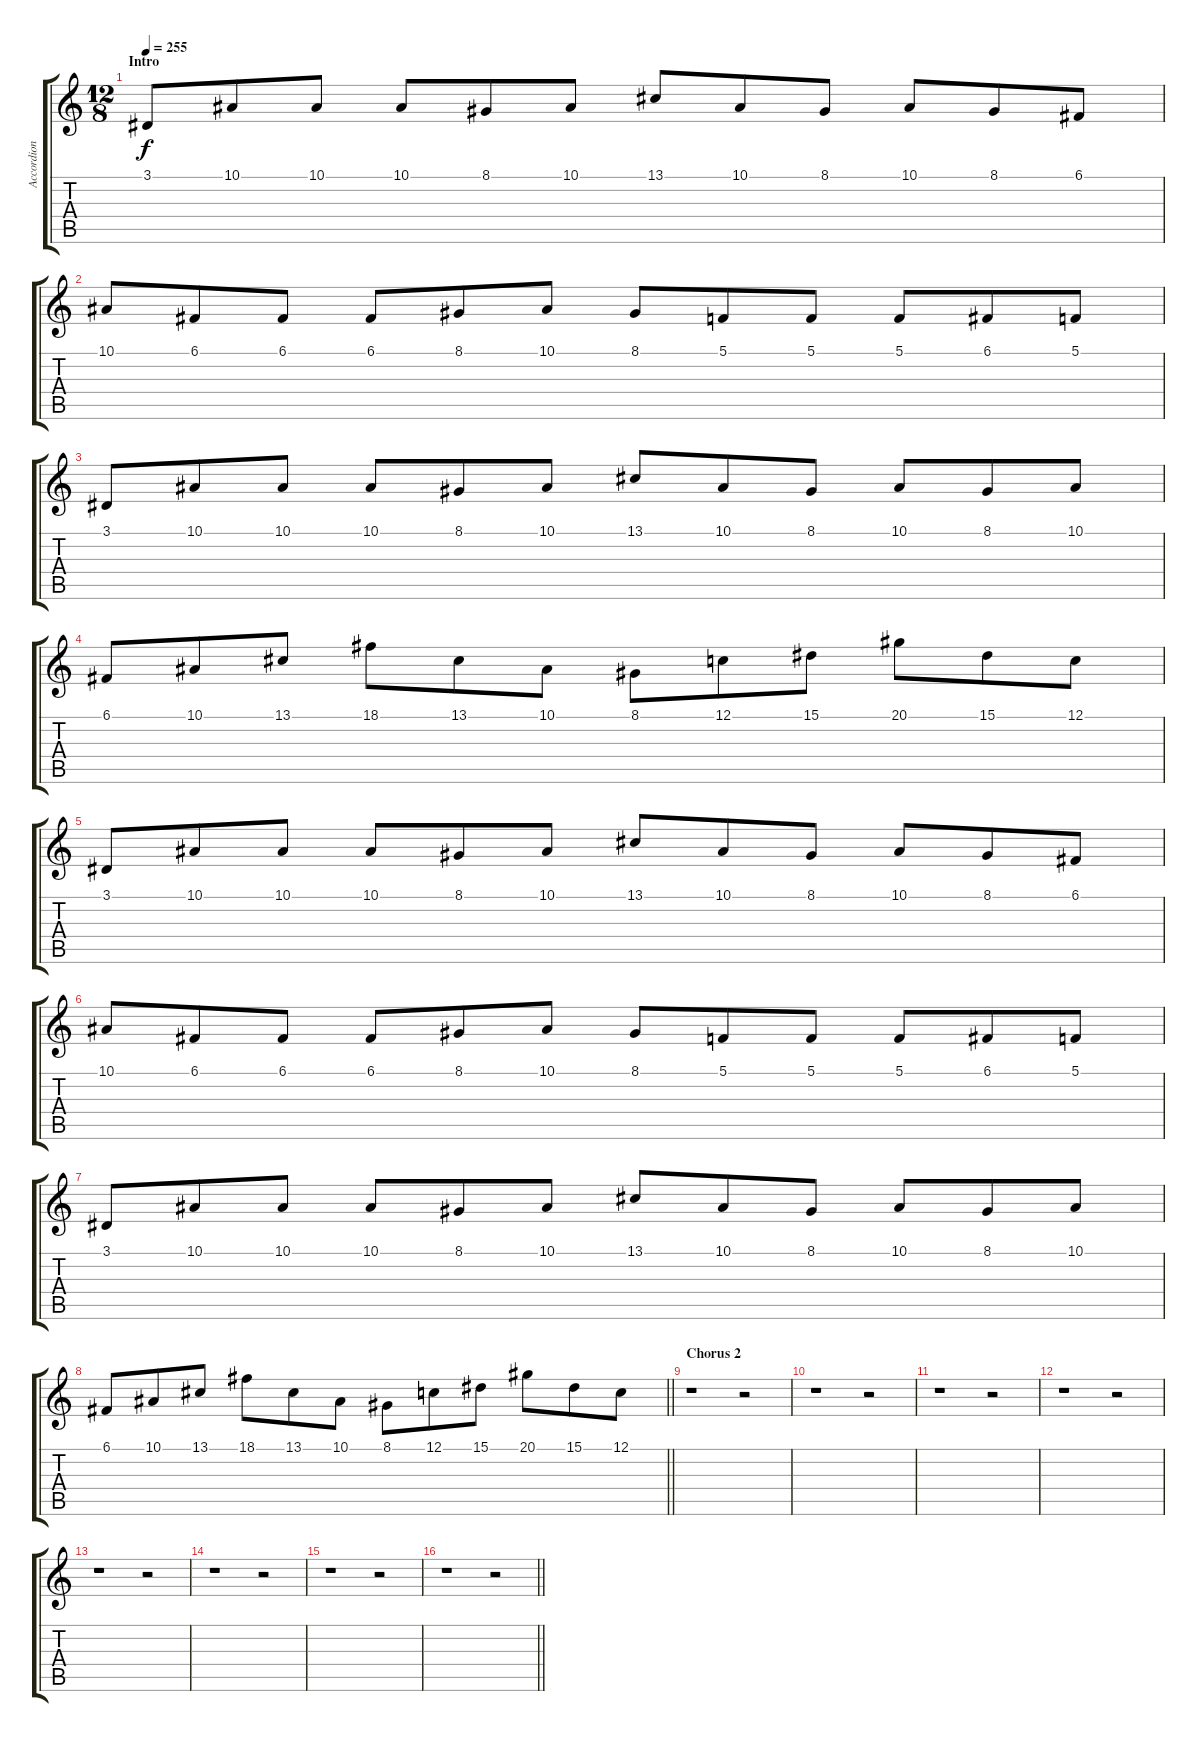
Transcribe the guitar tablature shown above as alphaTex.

\track ("Accordion" "Accordion") {instrument accordion}
\staff {score tabs}
\tuning (C4 G3 Eb3 Bb2 F2 C2) {hide}
\ts (12 8)
\section ("" "Intro")
\tempo 255
\clef g2
\ks c
3.1.8{dy f} 10.1.8 10.1.8 10.1.8 8.1.8 10.1.8 13.1.8 10.1.8 8.1.8 10.1.8 8.1.8 6.1.8 |
10.1.8 6.1.8 6.1.8 6.1.8 8.1.8 10.1.8 8.1.8 5.1.8 5.1.8 5.1.8 6.1.8 5.1.8 |
3.1.8 10.1.8 10.1.8 10.1.8 8.1.8 10.1.8 13.1.8 10.1.8 8.1.8 10.1.8 8.1.8 10.1.8 |
6.1.8 10.1.8 13.1.8 18.1.8 13.1.8 10.1.8 8.1.8 12.1.8 15.1.8 20.1.8 15.1.8 12.1.8 |
3.1.8 10.1.8 10.1.8 10.1.8 8.1.8 10.1.8 13.1.8 10.1.8 8.1.8 10.1.8 8.1.8 6.1.8 |
10.1.8 6.1.8 6.1.8 6.1.8 8.1.8 10.1.8 8.1.8 5.1.8 5.1.8 5.1.8 6.1.8 5.1.8 |
3.1.8 10.1.8 10.1.8 10.1.8 8.1.8 10.1.8 13.1.8 10.1.8 8.1.8 10.1.8 8.1.8 10.1.8 |
\barLineRight lightlight
6.1.8 10.1.8 13.1.8 18.1.8 13.1.8 10.1.8 8.1.8 12.1.8 15.1.8 20.1.8 15.1.8 12.1.8 |
\section ("" "Chorus 2")
r.1 r.2 |
r.1 r.2 |
r.1 r.2 |
r.1 r.2 |
r.1 r.2 |
r.1 r.2 |
r.1 r.2 |
\barLineRight lightlight
r.1 r.2
